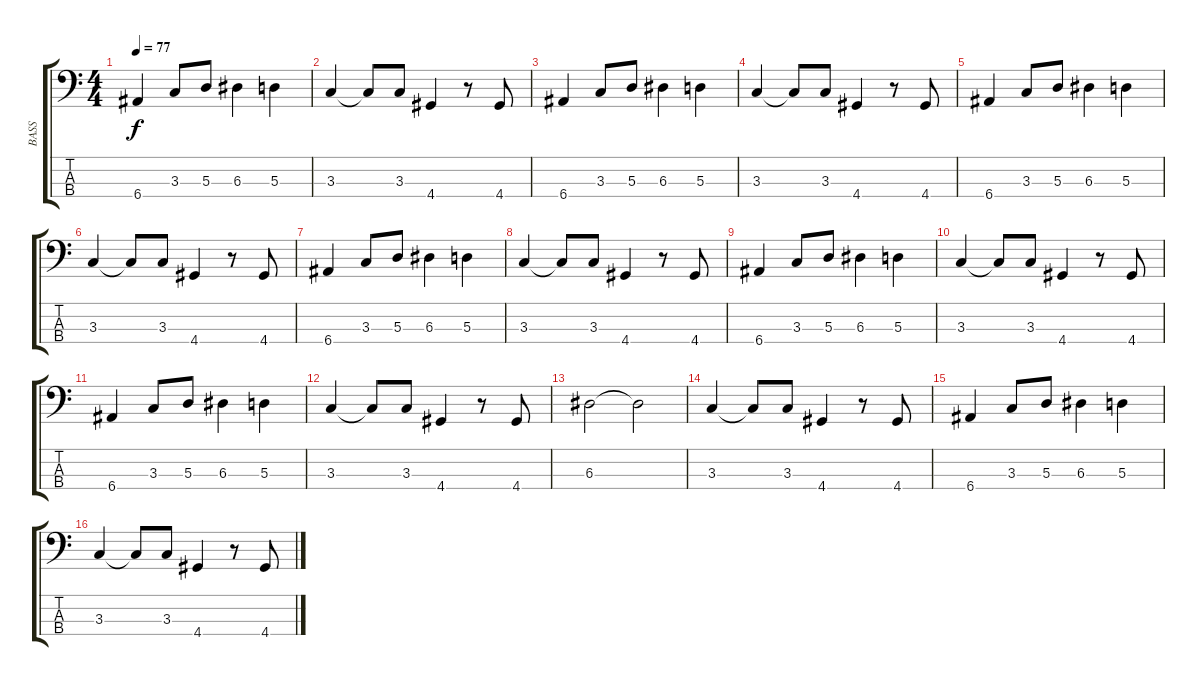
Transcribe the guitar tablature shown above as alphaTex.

\track ("BASS" "BASS") {instrument electricbassfinger}
\staff {score tabs}
\tuning (G2 D2 A1 E1) {hide}
\ts (4 4)
\tempo 77
\clef f4
\ks c
6.4.4{dy f} 3.3.8 5.3.8 6.3.4 5.3.4 |
3.3.4 3.3{t}.8 3.3.8 4.4.4 r.8 4.4.8 |
6.4.4 3.3.8 5.3.8 6.3.4 5.3.4 |
3.3.4 3.3{t}.8 3.3.8 4.4.4 r.8 4.4.8 |
6.4.4 3.3.8 5.3.8 6.3.4 5.3.4 |
3.3.4 3.3{t}.8 3.3.8 4.4.4 r.8 4.4.8 |
6.4.4 3.3.8 5.3.8 6.3.4 5.3.4 |
3.3.4 3.3{t}.8 3.3.8 4.4.4 r.8 4.4.8 |
6.4.4 3.3.8 5.3.8 6.3.4 5.3.4 |
3.3.4 3.3{t}.8 3.3.8 4.4.4 r.8 4.4.8 |
6.4.4 3.3.8 5.3.8 6.3.4 5.3.4 |
3.3.4 3.3{t}.8 3.3.8 4.4.4 r.8 4.4.8 |
6.3.2 6.3{t}.2 |
3.3.4 3.3{t}.8 3.3.8 4.4.4 r.8 4.4.8 |
6.4.4 3.3.8 5.3.8 6.3.4 5.3.4 |
3.3.4 3.3{t}.8 3.3.8 4.4.4 r.8 4.4.8
